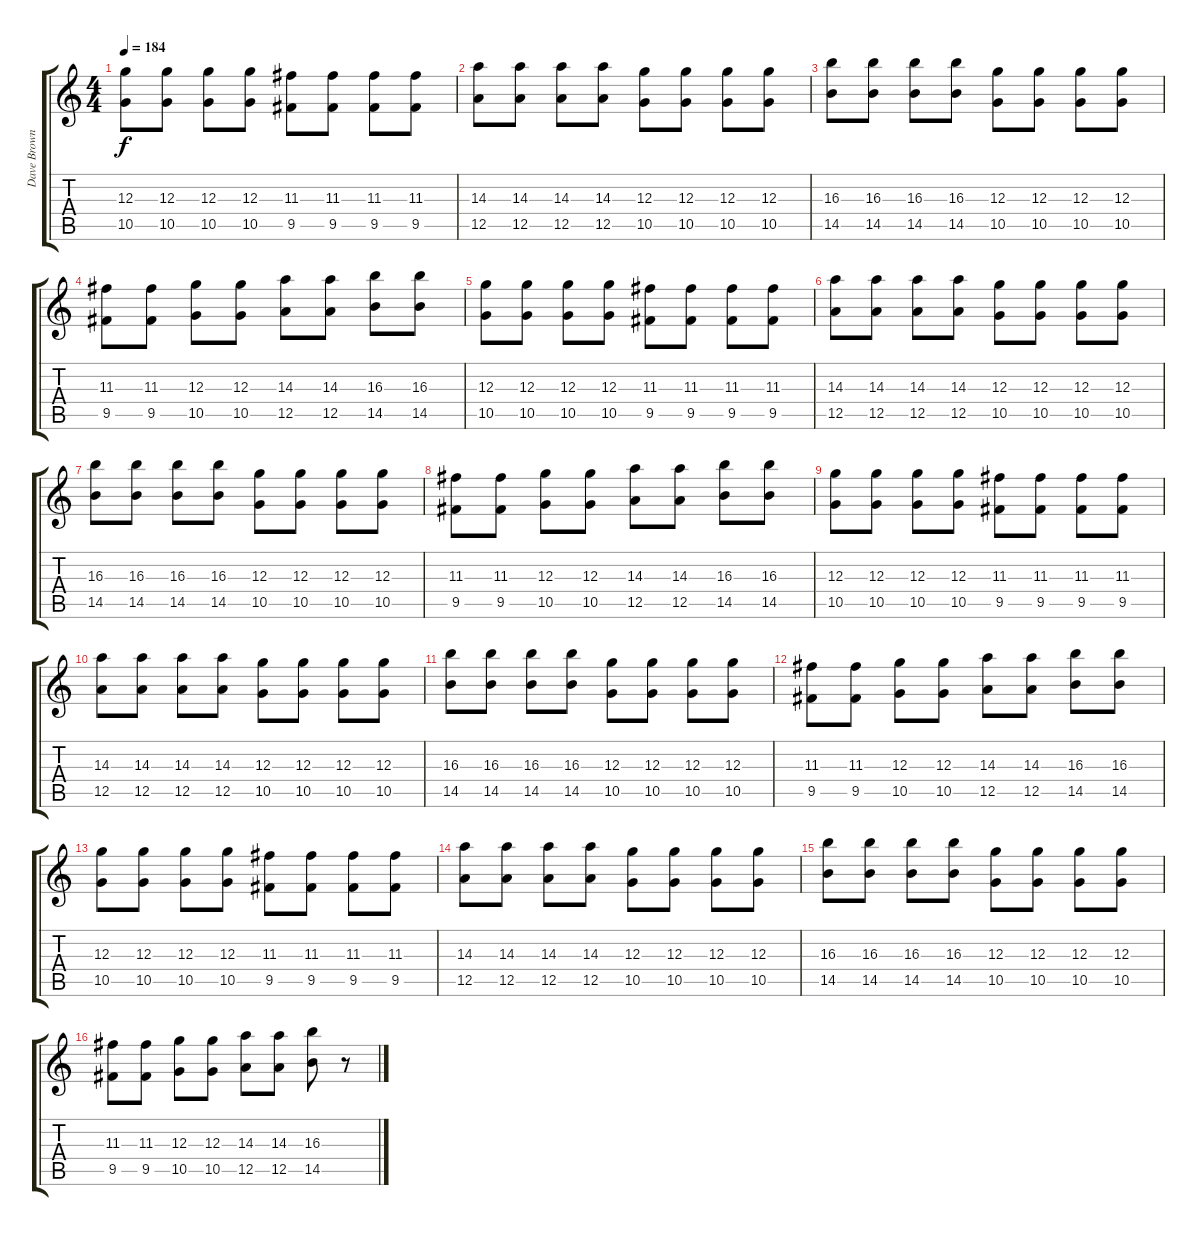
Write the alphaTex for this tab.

\track ("Dave Brownsound" "Dave Brown") {instrument distortionguitar}
\staff {score tabs}
\tuning (E4 B3 G3 D3 A2 E2) {hide}
\ts (4 4)
\tempo 184
\clef g2
\ks c
(12.3 10.5).8{dy f} (12.3 10.5).8 (12.3 10.5).8 (12.3 10.5).8 (11.3 9.5).8 (11.3 9.5).8 (11.3 9.5).8 (11.3 9.5).8 |
(14.3 12.5).8 (14.3 12.5).8 (14.3 12.5).8 (14.3 12.5).8 (12.3 10.5).8 (12.3 10.5).8 (12.3 10.5).8 (12.3 10.5).8 |
(16.3 14.5).8 (16.3 14.5).8 (16.3 14.5).8 (16.3 14.5).8 (12.3 10.5).8 (12.3 10.5).8 (12.3 10.5).8 (12.3 10.5).8 |
(11.3 9.5).8 (11.3 9.5).8 (12.3 10.5).8 (12.3 10.5).8 (14.3 12.5).8 (14.3 12.5).8 (16.3 14.5).8 (16.3 14.5).8 |
(12.3 10.5).8 (12.3 10.5).8 (12.3 10.5).8 (12.3 10.5).8 (11.3 9.5).8 (11.3 9.5).8 (11.3 9.5).8 (11.3 9.5).8 |
(14.3 12.5).8 (14.3 12.5).8 (14.3 12.5).8 (14.3 12.5).8 (12.3 10.5).8 (12.3 10.5).8 (12.3 10.5).8 (12.3 10.5).8 |
(16.3 14.5).8 (16.3 14.5).8 (16.3 14.5).8 (16.3 14.5).8 (12.3 10.5).8 (12.3 10.5).8 (12.3 10.5).8 (12.3 10.5).8 |
(11.3 9.5).8 (11.3 9.5).8 (12.3 10.5).8 (12.3 10.5).8 (14.3 12.5).8 (14.3 12.5).8 (16.3 14.5).8 (16.3 14.5).8 |
(12.3 10.5).8 (12.3 10.5).8 (12.3 10.5).8 (12.3 10.5).8 (11.3 9.5).8 (11.3 9.5).8 (11.3 9.5).8 (11.3 9.5).8 |
(14.3 12.5).8 (14.3 12.5).8 (14.3 12.5).8 (14.3 12.5).8 (12.3 10.5).8 (12.3 10.5).8 (12.3 10.5).8 (12.3 10.5).8 |
(16.3 14.5).8 (16.3 14.5).8 (16.3 14.5).8 (16.3 14.5).8 (12.3 10.5).8 (12.3 10.5).8 (12.3 10.5).8 (12.3 10.5).8 |
(11.3 9.5).8 (11.3 9.5).8 (12.3 10.5).8 (12.3 10.5).8 (14.3 12.5).8 (14.3 12.5).8 (16.3 14.5).8 (16.3 14.5).8 |
(12.3 10.5).8 (12.3 10.5).8 (12.3 10.5).8 (12.3 10.5).8 (11.3 9.5).8 (11.3 9.5).8 (11.3 9.5).8 (11.3 9.5).8 |
(14.3 12.5).8 (14.3 12.5).8 (14.3 12.5).8 (14.3 12.5).8 (12.3 10.5).8 (12.3 10.5).8 (12.3 10.5).8 (12.3 10.5).8 |
(16.3 14.5).8 (16.3 14.5).8 (16.3 14.5).8 (16.3 14.5).8 (12.3 10.5).8 (12.3 10.5).8 (12.3 10.5).8 (12.3 10.5).8 |
(11.3 9.5).8 (11.3 9.5).8 (12.3 10.5).8 (12.3 10.5).8 (14.3 12.5).8 (14.3 12.5).8 (16.3 14.5).8 r.8
